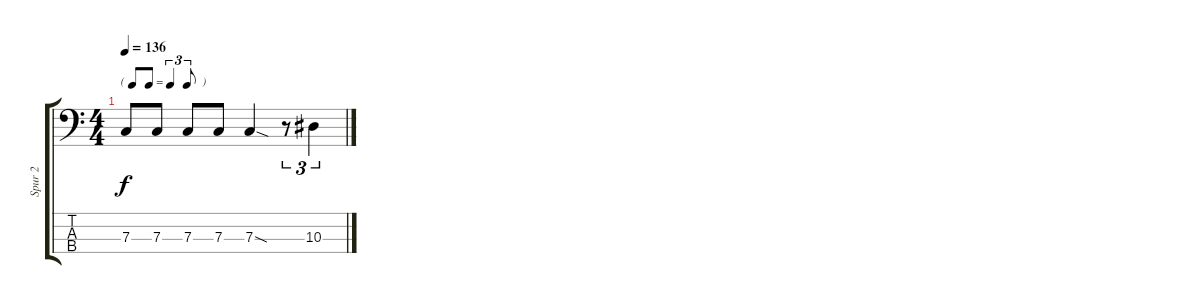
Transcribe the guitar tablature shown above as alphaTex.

\track ("Spur 2" "Spur 2") {instrument electricbasspick}
\staff {score tabs}
\tuning (Eb2 Bb1 F1 C1) {hide}
\ts (4 4)
\tf triplet8th
\tempo 136
\clef f4
\ks c
7.3.8{dy f} 7.3.8 7.3.8 7.3.8 7.3{sod}.4 r.8{tu (3 2)} 10.3.4{tu (3 2)}
